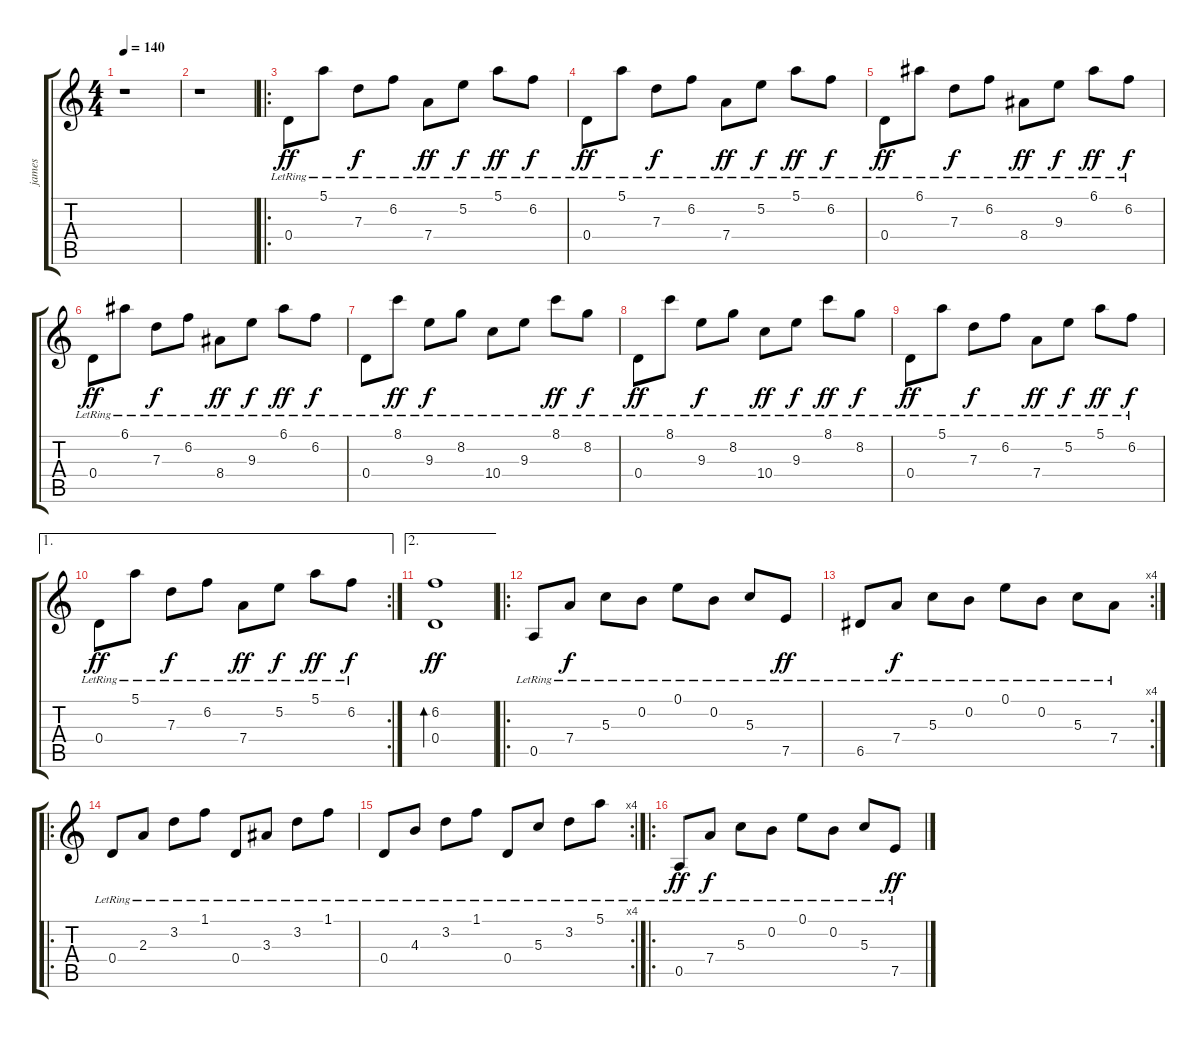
\track ("james" "james") {instrument overdrivenguitar}
\staff {score tabs}
\tuning (E4 B3 G3 D3 A2 E2) {hide}
\ts (4 4)
\tempo 140
\clef g2
\ks c
r.1{dy ff instrument overdrivenguitar} |
r.1 |
\ro
0.4{lr}.8{instrument acousticguitarsteel} 5.1{lr}.8 7.3{lr}.8{dy f} 6.2{lr}.8 7.4{lr}.8{dy ff} 5.2{lr}.8{dy f} 5.1{lr}.8{dy ff} 6.2{lr}.8{dy f} |
0.4{lr}.8{dy ff} 5.1{lr}.8 7.3{lr}.8{dy f} 6.2{lr}.8 7.4{lr}.8{dy ff} 5.2{lr}.8{dy f} 5.1{lr}.8{dy ff} 6.2{lr}.8{dy f} |
0.4{lr}.8{dy ff} 6.1{lr}.8 7.3{lr}.8{dy f} 6.2{lr}.8 8.4{lr}.8{dy ff} 9.3{lr}.8{dy f} 6.1{lr}.8{dy ff} 6.2{lr}.8{dy f} |
0.4{lr}.8{dy ff} 6.1{lr}.8 7.3{lr}.8{dy f} 6.2{lr}.8 8.4{lr}.8{dy ff} 9.3{lr}.8{dy f} 6.1{lr}.8{dy ff} 6.2{lr}.8{dy f} |
0.4{lr}.8{instrument acousticguitarsteel} 8.1{lr}.8{dy ff} 9.3{lr}.8{dy f} 8.2{lr}.8 10.4{lr}.8 9.3{lr}.8 8.1{lr}.8{dy ff} 8.2{lr}.8{dy f} |
0.4{lr}.8{dy ff} 8.1{lr}.8 9.3{lr}.8{dy f} 8.2{lr}.8 10.4{lr}.8{dy ff} 9.3{lr}.8{dy f} 8.1{lr}.8{dy ff} 8.2{lr}.8{dy f} |
0.4{lr}.8{dy ff} 5.1{lr}.8 7.3{lr}.8{dy f} 6.2{lr}.8 7.4{lr}.8{dy ff} 5.2{lr}.8{dy f} 5.1{lr}.8{dy ff} 6.2{lr}.8{dy f} |
\ae 1
\rc 2
0.4{lr}.8{dy ff} 5.1{lr}.8 7.3{lr}.8{dy f} 6.2{lr}.8 7.4{lr}.8{dy ff} 5.2{lr}.8{dy f} 5.1{lr}.8{dy ff} 6.2{lr}.8{dy f} |
\ae 2
(6.2 0.4).1{bd 120 dy ff instrument acousticguitarsteel} |
\ro
0.5{lr}.8{instrument acousticguitarsteel} 7.4{lr}.8{dy f} 5.3{lr}.8 0.2{lr}.8 0.1{lr}.8 0.2{lr}.8 5.3{lr}.8 7.5{lr}.8{dy ff} |
\rc 4
6.5{lr}.8 7.4{lr}.8{dy f} 5.3{lr}.8 0.2{lr}.8 0.1{lr}.8 0.2{lr}.8 5.3{lr}.8 7.4{lr}.8 |
\ro
0.4{lr}.8{instrument acousticguitarsteel} 2.3{lr}.8 3.2{lr}.8 1.1{lr}.8 0.4{lr}.8 3.3{lr}.8 3.2{lr}.8 1.1{lr}.8 |
\rc 4
0.4{lr}.8 4.3{lr}.8 3.2{lr}.8 1.1{lr}.8 0.4{lr}.8 5.3{lr}.8 3.2{lr}.8 5.1{lr}.8 |
\ro
0.5{lr}.8{dy ff instrument acousticguitarsteel} 7.4{lr}.8{dy f} 5.3{lr}.8 0.2{lr}.8 0.1{lr}.8 0.2{lr}.8 5.3{lr}.8 7.5{lr}.8{dy ff}
